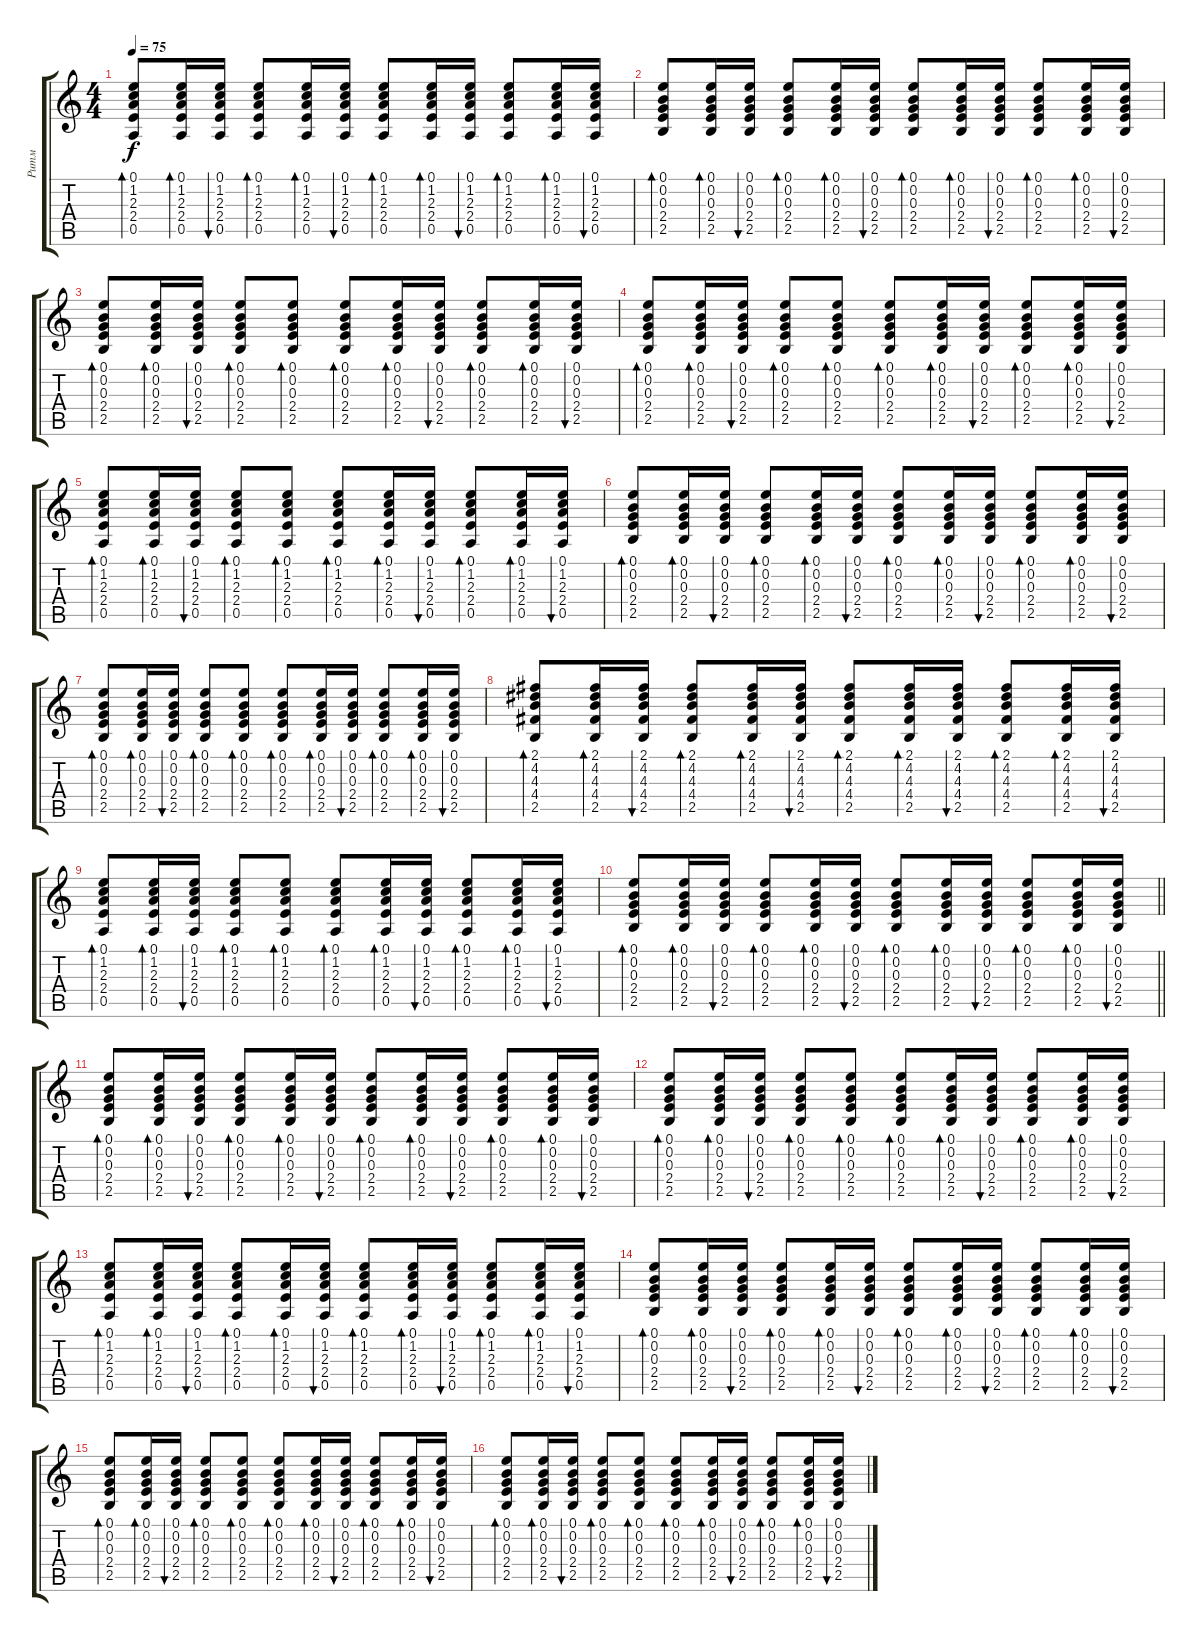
\track ("Ритм" "Ритм") {instrument acousticguitarsteel}
\staff {score tabs}
\tuning (E4 B3 G3 D3 A2 E2) {hide}
\ts (4 4)
\tempo 75
\clef g2
\ks c
(0.1 1.2 2.3 2.4 0.5).8{bd 60 dy f} (0.1 1.2 2.3 2.4 0.5).16{bd 60} (0.1 1.2 2.3 2.4 0.5).16{bu 60} (0.1 1.2 2.3 2.4 0.5).8{bd 60} (0.1 1.2 2.3 2.4 0.5).16{bd 60} (0.1 1.2 2.3 2.4 0.5).16{bu 60} (0.1 1.2 2.3 2.4 0.5).8{bd 60} (0.1 1.2 2.3 2.4 0.5).16{bd 60} (0.1 1.2 2.3 2.4 0.5).16{bu 60} (0.1 1.2 2.3 2.4 0.5).8{bd 60} (0.1 1.2 2.3 2.4 0.5).16{bd 60} (0.1 1.2 2.3 2.4 0.5).16{bu 60} |
(0.1 0.2 0.3 2.4 2.5).8{bd 60} (0.1 0.2 0.3 2.4 2.5).16{bd 60} (0.1 0.2 0.3 2.4 2.5).16{bu 60} (0.1 0.2 0.3 2.4 2.5).8{bd 60} (0.1 0.2 0.3 2.4 2.5).16{bd 60} (0.1 0.2 0.3 2.4 2.5).16{bu 60} (0.1 0.2 0.3 2.4 2.5).8{bd 60} (0.1 0.2 0.3 2.4 2.5).16{bd 60} (0.1 0.2 0.3 2.4 2.5).16{bu 60} (0.1 0.2 0.3 2.4 2.5).8{bd 60} (0.1 0.2 0.3 2.4 2.5).16{bd 60} (0.1 0.2 0.3 2.4 2.5).16{bu 60} |
(0.1 0.2 0.3 2.4 2.5).8{bd 60} (0.1 0.2 0.3 2.4 2.5).16{bd 60} (0.1 0.2 0.3 2.4 2.5).16{bu 60} (0.1 0.2 0.3 2.4 2.5).8{bd 60} (0.1 0.2 0.3 2.4 2.5).8{bd 60} (0.1 0.2 0.3 2.4 2.5).8{bd 60} (0.1 0.2 0.3 2.4 2.5).16{bd 60} (0.1 0.2 0.3 2.4 2.5).16{bu 60} (0.1 0.2 0.3 2.4 2.5).8{bd 60} (0.1 0.2 0.3 2.4 2.5).16{bd 60} (0.1 0.2 0.3 2.4 2.5).16{bu 60} |
(0.1 0.2 0.3 2.4 2.5).8{bd 60} (0.1 0.2 0.3 2.4 2.5).16{bd 60} (0.1 0.2 0.3 2.4 2.5).16{bu 60} (0.1 0.2 0.3 2.4 2.5).8{bd 60} (0.1 0.2 0.3 2.4 2.5).8{bd 60} (0.1 0.2 0.3 2.4 2.5).8{bd 60} (0.1 0.2 0.3 2.4 2.5).16{bd 60} (0.1 0.2 0.3 2.4 2.5).16{bu 60} (0.1 0.2 0.3 2.4 2.5).8{bd 60} (0.1 0.2 0.3 2.4 2.5).16{bd 60} (0.1 0.2 0.3 2.4 2.5).16{bu 60} |
(0.1 1.2 2.3 2.4 0.5).8{bd 60} (0.1 1.2 2.3 2.4 0.5).16{bd 60} (0.1 1.2 2.3 2.4 0.5).16{bu 60} (0.1 1.2 2.3 2.4 0.5).8{bd 60} (0.1 1.2 2.3 2.4 0.5).8{bd 60} (0.1 1.2 2.3 2.4 0.5).8{bd 60} (0.1 1.2 2.3 2.4 0.5).16{bd 60} (0.1 1.2 2.3 2.4 0.5).16{bu 60} (0.1 1.2 2.3 2.4 0.5).8{bd 60} (0.1 1.2 2.3 2.4 0.5).16{bd 60} (0.1 1.2 2.3 2.4 0.5).16{bu 60} |
(0.1 0.2 0.3 2.4 2.5).8{bd 60} (0.1 0.2 0.3 2.4 2.5).16{bd 60} (0.1 0.2 0.3 2.4 2.5).16{bu 60} (0.1 0.2 0.3 2.4 2.5).8{bd 60} (0.1 0.2 0.3 2.4 2.5).16{bd 60} (0.1 0.2 0.3 2.4 2.5).16{bu 60} (0.1 0.2 0.3 2.4 2.5).8{bd 60} (0.1 0.2 0.3 2.4 2.5).16{bd 60} (0.1 0.2 0.3 2.4 2.5).16{bu 60} (0.1 0.2 0.3 2.4 2.5).8{bd 60} (0.1 0.2 0.3 2.4 2.5).16{bd 60} (0.1 0.2 0.3 2.4 2.5).16{bu 60} |
(0.1 0.2 0.3 2.4 2.5).8{bd 60} (0.1 0.2 0.3 2.4 2.5).16{bd 60} (0.1 0.2 0.3 2.4 2.5).16{bu 60} (0.1 0.2 0.3 2.4 2.5).8{bd 60} (0.1 0.2 0.3 2.4 2.5).8{bd 60} (0.1 0.2 0.3 2.4 2.5).8{bd 60} (0.1 0.2 0.3 2.4 2.5).16{bd 60} (0.1 0.2 0.3 2.4 2.5).16{bu 60} (0.1 0.2 0.3 2.4 2.5).8{bd 60} (0.1 0.2 0.3 2.4 2.5).16{bd 60} (0.1 0.2 0.3 2.4 2.5).16{bu 60} |
(2.1 4.2 4.3 4.4 2.5).8{bd 60} (2.1 4.2 4.3 4.4 2.5).16{bd 60} (2.1 4.2 4.3 4.4 2.5).16{bu 60} (2.1 4.2 4.3 4.4 2.5).8{bd 60} (2.1 4.2 4.3 4.4 2.5).16{bd 60} (2.1 4.2 4.3 4.4 2.5).16{bu 60} (2.1 4.2 4.3 4.4 2.5).8{bd 60} (2.1 4.2 4.3 4.4 2.5).16{bd 60} (2.1 4.2 4.3 4.4 2.5).16{bu 60} (2.1 4.2 4.3 4.4 2.5).8{bd 60} (2.1 4.2 4.3 4.4 2.5).16{bd 60} (2.1 4.2 4.3 4.4 2.5).16{bu 60} |
(0.1 1.2 2.3 2.4 0.5).8{bd 60} (0.1 1.2 2.3 2.4 0.5).16{bd 60} (0.1 1.2 2.3 2.4 0.5).16{bu 60} (0.1 1.2 2.3 2.4 0.5).8{bd 60} (0.1 1.2 2.3 2.4 0.5).8{bd 60} (0.1 1.2 2.3 2.4 0.5).8{bd 60} (0.1 1.2 2.3 2.4 0.5).16{bd 60} (0.1 1.2 2.3 2.4 0.5).16{bu 60} (0.1 1.2 2.3 2.4 0.5).8{bd 60} (0.1 1.2 2.3 2.4 0.5).16{bd 60} (0.1 1.2 2.3 2.4 0.5).16{bu 60} |
\barLineRight lightlight
(0.1 0.2 0.3 2.4 2.5).8{bd 60} (0.1 0.2 0.3 2.4 2.5).16{bd 60} (0.1 0.2 0.3 2.4 2.5).16{bu 60} (0.1 0.2 0.3 2.4 2.5).8{bd 60} (0.1 0.2 0.3 2.4 2.5).16{bd 60} (0.1 0.2 0.3 2.4 2.5).16{bu 60} (0.1 0.2 0.3 2.4 2.5).8{bd 60} (0.1 0.2 0.3 2.4 2.5).16{bd 60} (0.1 0.2 0.3 2.4 2.5).16{bu 60} (0.1 0.2 0.3 2.4 2.5).8{bd 60} (0.1 0.2 0.3 2.4 2.5).16{bd 60} (0.1 0.2 0.3 2.4 2.5).16{bu 60} |
(0.1 0.2 0.3 2.4 2.5).8{bd 60} (0.1 0.2 0.3 2.4 2.5).16{bd 60} (0.1 0.2 0.3 2.4 2.5).16{bu 60} (0.1 0.2 0.3 2.4 2.5).8{bd 60} (0.1 0.2 0.3 2.4 2.5).16{bd 60} (0.1 0.2 0.3 2.4 2.5).16{bu 60} (0.1 0.2 0.3 2.4 2.5).8{bd 60} (0.1 0.2 0.3 2.4 2.5).16{bd 60} (0.1 0.2 0.3 2.4 2.5).16{bu 60} (0.1 0.2 0.3 2.4 2.5).8{bd 60} (0.1 0.2 0.3 2.4 2.5).16{bd 60} (0.1 0.2 0.3 2.4 2.5).16{bu 60} |
(0.1 0.2 0.3 2.4 2.5).8{bd 60} (0.1 0.2 0.3 2.4 2.5).16{bd 60} (0.1 0.2 0.3 2.4 2.5).16{bu 60} (0.1 0.2 0.3 2.4 2.5).8{bd 60} (0.1 0.2 0.3 2.4 2.5).8{bd 60} (0.1 0.2 0.3 2.4 2.5).8{bd 60} (0.1 0.2 0.3 2.4 2.5).16{bd 60} (0.1 0.2 0.3 2.4 2.5).16{bu 60} (0.1 0.2 0.3 2.4 2.5).8{bd 60} (0.1 0.2 0.3 2.4 2.5).16{bd 60} (0.1 0.2 0.3 2.4 2.5).16{bu 60} |
(0.1 1.2 2.3 2.4 0.5).8{bd 60} (0.1 1.2 2.3 2.4 0.5).16{bd 60} (0.1 1.2 2.3 2.4 0.5).16{bu 60} (0.1 1.2 2.3 2.4 0.5).8{bd 60} (0.1 1.2 2.3 2.4 0.5).16{bd 60} (0.1 1.2 2.3 2.4 0.5).16{bu 60} (0.1 1.2 2.3 2.4 0.5).8{bd 60} (0.1 1.2 2.3 2.4 0.5).16{bd 60} (0.1 1.2 2.3 2.4 0.5).16{bu 60} (0.1 1.2 2.3 2.4 0.5).8{bd 60} (0.1 1.2 2.3 2.4 0.5).16{bd 60} (0.1 1.2 2.3 2.4 0.5).16{bu 60} |
(0.1 0.2 0.3 2.4 2.5).8{bd 60} (0.1 0.2 0.3 2.4 2.5).16{bd 60} (0.1 0.2 0.3 2.4 2.5).16{bu 60} (0.1 0.2 0.3 2.4 2.5).8{bd 60} (0.1 0.2 0.3 2.4 2.5).16{bd 60} (0.1 0.2 0.3 2.4 2.5).16{bu 60} (0.1 0.2 0.3 2.4 2.5).8{bd 60} (0.1 0.2 0.3 2.4 2.5).16{bd 60} (0.1 0.2 0.3 2.4 2.5).16{bu 60} (0.1 0.2 0.3 2.4 2.5).8{bd 60} (0.1 0.2 0.3 2.4 2.5).16{bd 60} (0.1 0.2 0.3 2.4 2.5).16{bu 60} |
(0.1 0.2 0.3 2.4 2.5).8{bd 60} (0.1 0.2 0.3 2.4 2.5).16{bd 60} (0.1 0.2 0.3 2.4 2.5).16{bu 60} (0.1 0.2 0.3 2.4 2.5).8{bd 60} (0.1 0.2 0.3 2.4 2.5).8{bd 60} (0.1 0.2 0.3 2.4 2.5).8{bd 60} (0.1 0.2 0.3 2.4 2.5).16{bd 60} (0.1 0.2 0.3 2.4 2.5).16{bu 60} (0.1 0.2 0.3 2.4 2.5).8{bd 60} (0.1 0.2 0.3 2.4 2.5).16{bd 60} (0.1 0.2 0.3 2.4 2.5).16{bu 60} |
(0.1 0.2 0.3 2.4 2.5).8{bd 60} (0.1 0.2 0.3 2.4 2.5).16{bd 60} (0.1 0.2 0.3 2.4 2.5).16{bu 60} (0.1 0.2 0.3 2.4 2.5).8{bd 60} (0.1 0.2 0.3 2.4 2.5).8{bd 60} (0.1 0.2 0.3 2.4 2.5).8{bd 60} (0.1 0.2 0.3 2.4 2.5).16{bd 60} (0.1 0.2 0.3 2.4 2.5).16{bu 60} (0.1 0.2 0.3 2.4 2.5).8{bd 60} (0.1 0.2 0.3 2.4 2.5).16{bd 60} (0.1 0.2 0.3 2.4 2.5).16{bu 60}
